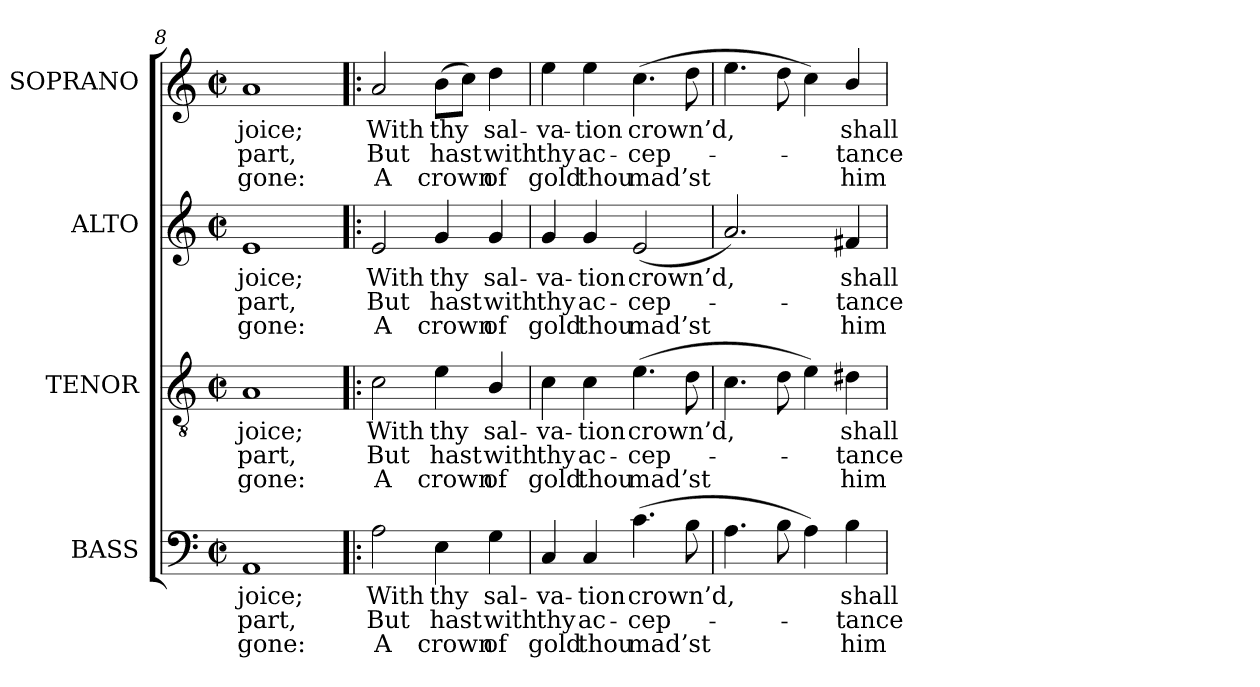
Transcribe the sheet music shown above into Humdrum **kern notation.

**kern	**text	**text	**text	**kern	**text	**text	**text	**kern	**text	**text	**text	**kern	**text	**text	**text
*part4	*part4	*part4	*part4	*part3	*part3	*part3	*part3	*part2	*part2	*part2	*part2	*part1	*part1	*part1	*part1
*staff4	*staff4	*staff4	*staff4	*staff3	*staff3	*staff3	*staff3	*staff2	*staff2	*staff2	*staff2	*staff1	*staff1	*staff1	*staff1
*I"BASS	*	*	*	*I"TENOR	*	*	*	*I"ALTO	*	*	*	*I"SOPRANO	*	*	*
*I'B.	*	*	*	*I'T.	*	*	*	*I'A.	*	*	*	*I'S.	*	*	*
!!LO:LB:g=z
*clefF4	*	*	*	*clefGv2	*	*	*	*clefG2	*	*	*	*clefG2	*	*	*
*	*	*	*	*ITrd7c12	*	*	*	*	*	*	*	*	*	*	*
*k[]	*	*	*	*k[]	*	*	*	*k[]	*	*	*	*k[]	*	*	*
*a:	*	*	*	*a:	*	*	*	*a:	*	*	*	*a:	*	*	*
*M2/2	*	*	*	*M2/2	*	*	*	*M2/2	*	*	*	*M2/2	*	*	*
*met(c|)	*	*	*	*met(c|)	*	*	*	*met(c|)	*	*	*	*met(c|)	*	*	*
=8	=8	=8	=8	=8	=8	=8	=8	=8	=8	=8	=8	=8	=8	=8	=8
!	!LO:LY:b:color=#000000	!LO:LY:b:color=#000000	!LO:LY:b:color=#000000	!	!	!	!	!	!	!	!	!	!	!	!
!	!	!	!	!	!LO:LY:b:color=#000000	!LO:LY:b:color=#000000	!LO:LY:b:color=#000000	!	!	!	!	!	!	!	!
!	!	!	!	!	!	!	!	!	!LO:LY:b:color=#000000	!LO:LY:b:color=#000000	!LO:LY:b:color=#000000	!	!	!	!
!	!	!	!	!	!	!	!	!	!	!	!	!	!LO:LY:b:color=#000000	!LO:LY:b:color=#000000	!LO:LY:b:color=#000000
1AAi	-joice;	-part,	-gone:	1AAi	-joice;	-part,	-gone:	1ei	-joice;	-part,	-gone:	1ai	-joice;	-part,	-gone:
=9!|:	=9!|:	=9!|:	=9!|:	=9!|:	=9!|:	=9!|:	=9!|:	=9!|:	=9!|:	=9!|:	=9!|:	=9!|:	=9!|:	=9!|:	=9!|:
!	!LO:LY:b:color=#000000	!LO:LY:b:color=#000000	!LO:LY:b:color=#000000	!	!	!	!	!	!	!	!	!	!	!	!
!	!	!	!	!	!LO:LY:b:color=#000000	!LO:LY:b:color=#000000	!LO:LY:b:color=#000000	!	!	!	!	!	!	!	!
!	!	!	!	!	!	!	!	!	!LO:LY:b:color=#000000	!LO:LY:b:color=#000000	!LO:LY:b:color=#000000	!	!	!	!
!	!	!	!	!	!	!	!	!	!	!	!	!	!LO:LY:b:color=#000000	!LO:LY:b:color=#000000	!LO:LY:b:color=#000000
2Ai\	With	But	A	2Ci\	With	But	A	2ei/	With	But	A	2ai/	With	But	A
!	!LO:LY:b:color=#000000	!LO:LY:b:color=#000000	!LO:LY:b:color=#000000	!	!	!	!	!	!	!	!	!	!	!	!
!	!	!	!	!	!LO:LY:b:color=#000000	!LO:LY:b:color=#000000	!LO:LY:b:color=#000000	!	!	!	!	!	!	!	!
!	!	!	!	!	!	!	!	!	!LO:LY:b:color=#000000	!LO:LY:b:color=#000000	!LO:LY:b:color=#000000	!	!	!	!
!	!	!	!	!	!	!	!	!	!	!	!	!	!LO:LY:b:color=#000000	!LO:LY:b:color=#000000	!LO:LY:b:color=#000000
4Ei\	thy	hast	crown	4Ei\	thy	hast	crown	4gi/	thy	hast	crown	(8bi\L	thy	hast	crown
.	.	.	.	.	.	.	.	.	.	.	.	8cci\J)	.	.	.
!	!LO:LY:b:color=#000000	!LO:LY:b:color=#000000	!LO:LY:b:color=#000000	!	!	!	!	!	!	!	!	!	!	!	!
!	!	!	!	!	!LO:LY:b:color=#000000	!LO:LY:b:color=#000000	!LO:LY:b:color=#000000	!	!	!	!	!	!	!	!
!	!	!	!	!	!	!	!	!	!LO:LY:b:color=#000000	!LO:LY:b:color=#000000	!LO:LY:b:color=#000000	!	!	!	!
!	!	!	!	!	!	!	!	!	!	!	!	!	!LO:LY:b:color=#000000	!LO:LY:b:color=#000000	!LO:LY:b:color=#000000
4Gi\	sal-	with	of	4BBi/	sal-	with	of	4gi/	sal-	with	of	4ddi\	sal-	with	of
=10	=10	=10	=10	=10	=10	=10	=10	=10	=10	=10	=10	=10	=10	=10	=10
!	!LO:LY:b:color=#000000	!LO:LY:b:color=#000000	!LO:LY:b:color=#000000	!	!	!	!	!	!	!	!	!	!	!	!
!	!	!	!	!	!LO:LY:b:color=#000000	!LO:LY:b:color=#000000	!LO:LY:b:color=#000000	!	!	!	!	!	!	!	!
!	!	!	!	!	!	!	!	!	!LO:LY:b:color=#000000	!LO:LY:b:color=#000000	!LO:LY:b:color=#000000	!	!	!	!
!	!	!	!	!	!	!	!	!	!	!	!	!	!LO:LY:b:color=#000000	!LO:LY:b:color=#000000	!LO:LY:b:color=#000000
4Ci/	-va-	thy	gold	4Ci\	-va-	thy	gold	4gi/	-va-	thy	gold	4eei\	-va-	thy	gold
!	!LO:LY:b:color=#000000	!LO:LY:b:color=#000000	!LO:LY:b:color=#000000	!	!	!	!	!	!	!	!	!	!	!	!
!	!	!	!	!	!LO:LY:b:color=#000000	!LO:LY:b:color=#000000	!LO:LY:b:color=#000000	!	!	!	!	!	!	!	!
!	!	!	!	!	!	!	!	!	!LO:LY:b:color=#000000	!LO:LY:b:color=#000000	!LO:LY:b:color=#000000	!	!	!	!
!	!	!	!	!	!	!	!	!	!	!	!	!	!LO:LY:b:color=#000000	!LO:LY:b:color=#000000	!LO:LY:b:color=#000000
4Ci/	-tion	ac-	thou	4Ci\	-tion	ac-	thou	4gi/	-tion	ac-	thou	4eei\	-tion	ac-	thou
!	!LO:LY:b:color=#000000	!LO:LY:b:color=#000000	!LO:LY:b:color=#000000	!	!	!	!	!	!	!	!	!	!	!	!
!	!	!	!	!	!LO:LY:b:color=#000000	!LO:LY:b:color=#000000	!LO:LY:b:color=#000000	!	!	!	!	!	!	!	!
!	!	!	!	!	!	!	!	!	!LO:LY:b:color=#000000	!LO:LY:b:color=#000000	!LO:LY:b:color=#000000	!	!	!	!
!	!	!	!	!	!	!	!	!	!	!	!	!	!LO:LY:b:color=#000000	!LO:LY:b:color=#000000	!LO:LY:b:color=#000000
(4.ci\	crown’d,	-cep-	mad’st	(4.Ei\	crown’d,	-cep-	mad’st	(2ei/	crown’d,	-cep-	mad’st	(4.cci\	crown’d,	-cep-	mad’st
8Bi\	.	.	.	8Di\	.	.	.	.	.	.	.	8ddi\	.	.	.
=11	=11	=11	=11	=11	=11	=11	=11	=11	=11	=11	=11	=11	=11	=11	=11
4.Ai\	.	.	.	4.Ci\	.	.	.	2.ai/)	.	.	.	4.eei\	.	.	.
8Bi\	.	.	.	8Di\	.	.	.	.	.	.	.	8ddi\	.	.	.
4Ai\)	.	.	.	4Ei\)	.	.	.	.	.	.	.	4cci\)	.	.	.
!	!LO:LY:b:color=#000000	!LO:LY:b:color=#000000	!LO:LY:b:color=#000000	!	!	!	!	!	!	!	!	!	!	!	!
!	!	!	!	!	!LO:LY:b:color=#000000	!LO:LY:b:color=#000000	!LO:LY:b:color=#000000	!	!	!	!	!	!	!	!
!	!	!	!	!	!	!	!	!	!LO:LY:b:color=#000000	!LO:LY:b:color=#000000	!LO:LY:b:color=#000000	!	!	!	!
!	!	!	!	!	!	!	!	!	!	!	!	!	!LO:LY:b:color=#000000	!LO:LY:b:color=#000000	!LO:LY:b:color=#000000
4Bi\	shall	-tance	him	4D#Xi\	shall	-tance	him	4f#Xi/	shall	-tance	him	4bi/	shall	-tance	him
=	=	=	=	=	=	=	=	=	=	=	=	=	=	=	=
*-	*-	*-	*-	*-	*-	*-	*-	*-	*-	*-	*-	*-	*-	*-	*-
